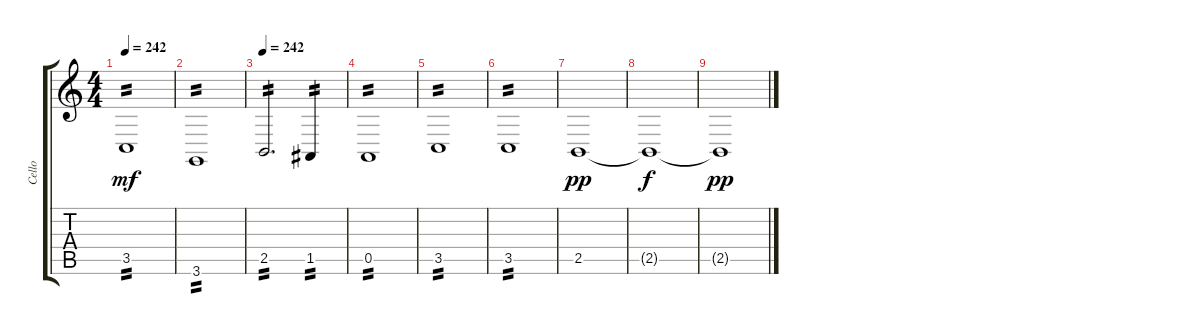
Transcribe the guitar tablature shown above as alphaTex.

\track ("Cello" "Cello") {instrument cello}
\staff {score tabs}
\tuning (E4 B3 G3 D3 A2 E2) {hide}
\ts (4 4)
\tempo 242
\clef g2
\ks c
3.5.1{tp 2 dy mf} |
3.6.1{tp 2} |
\tempo 242
2.5.2{d tp 2} 1.5.4{tp 2} |
0.5.1{tp 2} |
3.5.1{tp 2} |
3.5.1{tp 2} |
2.5.1{dy pp} |
2.5{t}.1{dy f} |
2.5{t}.1{dy pp}
